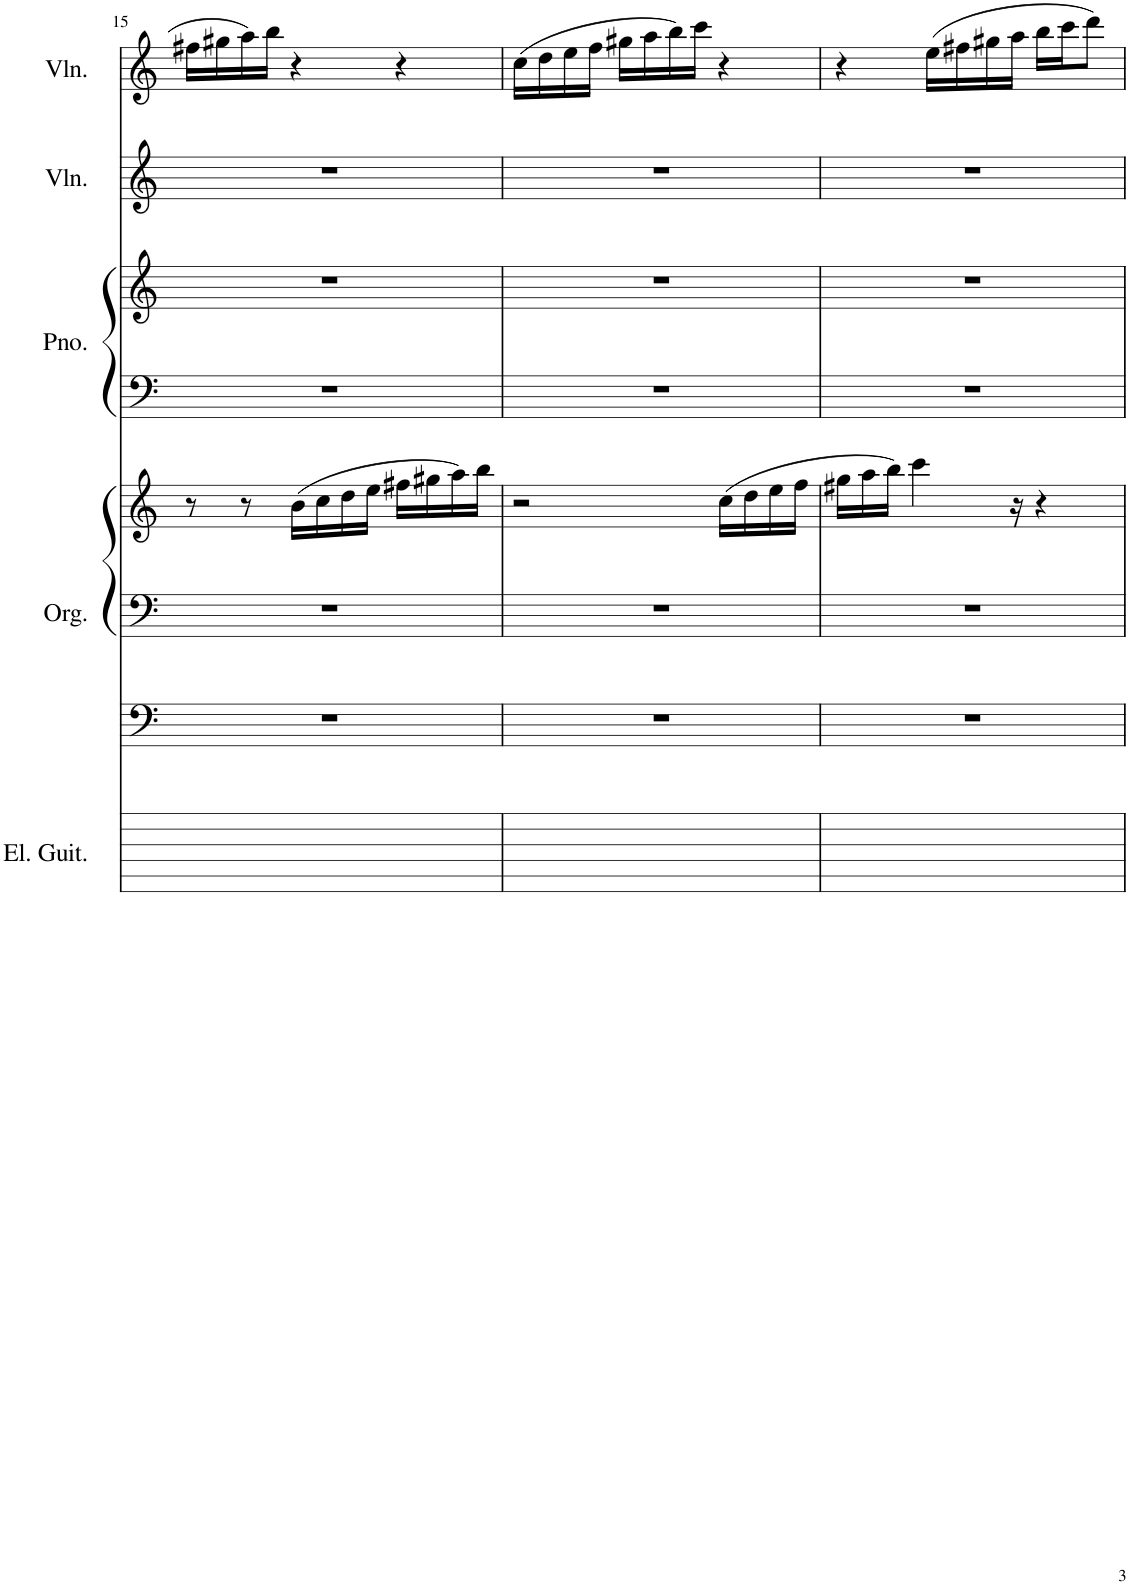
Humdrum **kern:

**kern	**kern	**kern	**kern	**kern	**kern	**kern	**kern
*part5	*part4	*part4	*part4	*part3	*part3	*part2	*part1
*staff8	*staff7	*staff6	*staff5	*staff4	*staff3	*staff2	*staff1
*I"Electric Guitar	*I"Organ	*	*	*I"Piano	*	*I"Violin	*I"Violin
*I'El. Guit.	*I'Org.	*	*	*I'Pno.	*	*I'Vln.	*I'Vln.
!!LO:PB:g=z
*	*clefF4	*clefF4	*clefG2	*clefF4	*clefG2	*clefG2	*clefG2
*k[]	*k[]	*k[]	*k[]	*k[]	*k[]	*k[]	*k[]
*M3/4	*M3/4	*M3/4	*M3/4	*M3/4	*M3/4	*M3/4	*M3/4
=15	=15	=15	=15	=15	=15	=15	=15
2.r	2.r	2.r	8r	2.r	2.r	2.r	16ff#X\LL
.	.	.	.	.	.	.	16gg#X\
.	.	.	8r	.	.	.	16aa\
.	.	.	.	.	.	.	16bb\JJ
.	.	.	(16b\LL	.	.	.	4r
.	.	.	16cc\	.	.	.	.
.	.	.	16dd\	.	.	.	.
.	.	.	16ee\JJ	.	.	.	.
.	.	.	16ff#X\LL	.	.	.	4r
.	.	.	16gg#X\	.	.	.	.
.	.	.	16aa\)	.	.	.	.
.	.	.	16bb\JJ	.	.	.	.
=16	=16	=16	=16	=16	=16	=16	=16
2.r	2.r	2.r	2r	2.r	2.r	2.r	(16cc\LL
.	.	.	.	.	.	.	16dd\
.	.	.	.	.	.	.	16ee\
.	.	.	.	.	.	.	16ff\JJ
.	.	.	.	.	.	.	16gg#X\LL
.	.	.	.	.	.	.	16aa\
.	.	.	.	.	.	.	16bb\)
.	.	.	.	.	.	.	16ccc\JJ
.	.	.	(16cc\LL	.	.	.	4r
.	.	.	16dd\	.	.	.	.
.	.	.	16ee\	.	.	.	.
.	.	.	16ff\JJ	.	.	.	.
=17	=17	=17	=17	=17	=17	=17	=17
2.r	2.r	2.r	16gg#X\LL	2.r	2.r	2.r	4r
.	.	.	16aa\	.	.	.	.
.	.	.	16bb\JJ)	.	.	.	.
.	.	.	4ccc\	.	.	.	.
.	.	.	.	.	.	.	(16ee\LL
.	.	.	.	.	.	.	16ff#X\
.	.	.	.	.	.	.	16gg#X\
.	.	.	16r	.	.	.	16aa\JJ
.	.	.	4r	.	.	.	16bb\LL
.	.	.	.	.	.	.	16ccc\J
.	.	.	.	.	.	.	8ddd\J)
=	=	=	=	=	=	=	=
*-	*-	*-	*-	*-	*-	*-	*-
